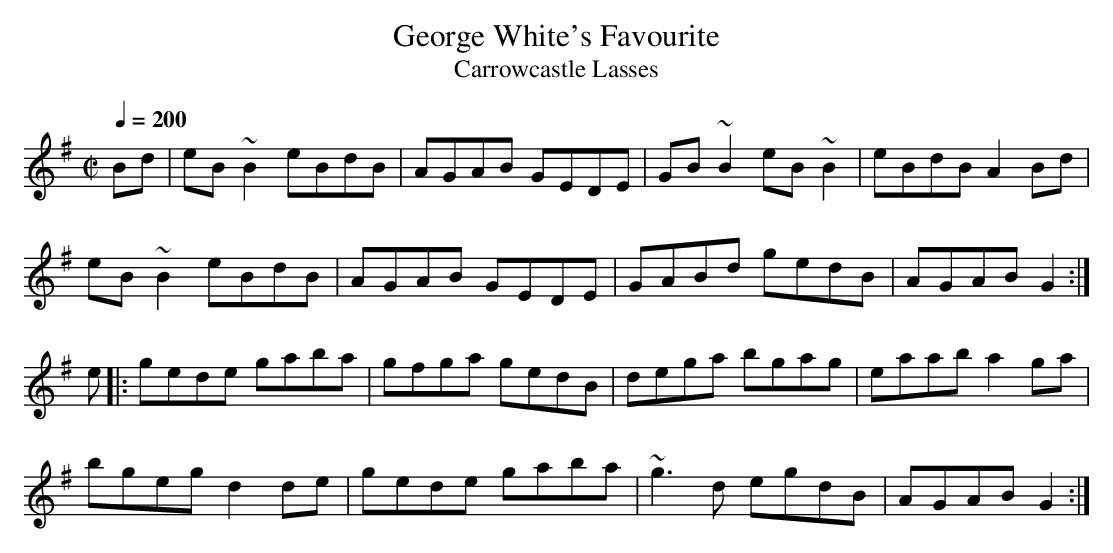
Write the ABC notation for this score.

X:1
T:George White's Favourite
T:Carrowcastle Lasses
M:C|
L:1/8
Q:1/4=200
K:G
Bd|eB~B2 eBdB|AGAB GEDE|GB~B2 eB~B2|eBdB A2Bd|
eB~B2 eBdB|AGAB GEDE|GABd gedB|AGAB G2:|
e|:gede gaba|gfga gedB|dega bgag|eaab a2ga|
bgeg d2de|gede gaba|~g3d egdB|AGAB G2:|]
